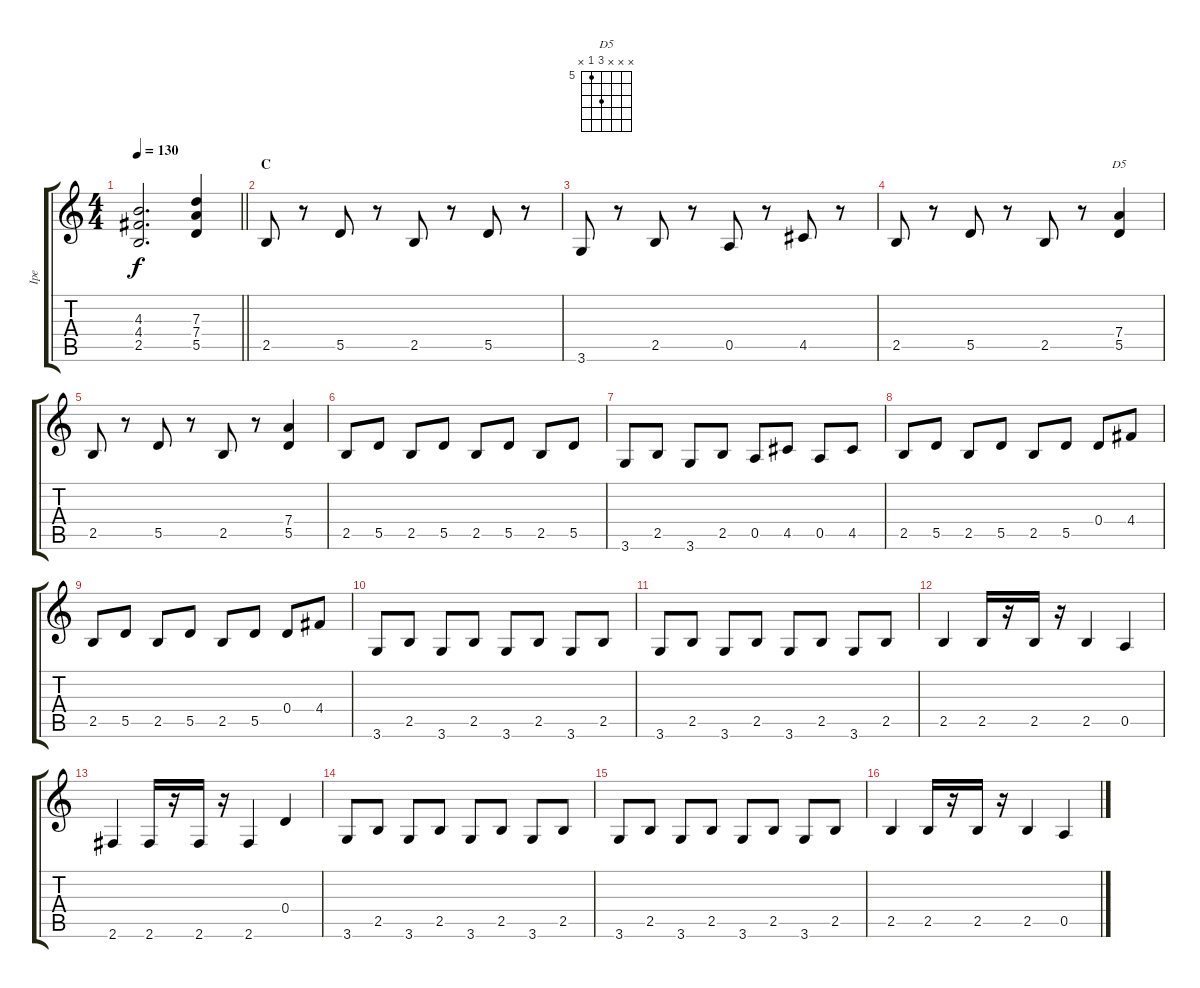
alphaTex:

\track ("Ipe" "Ipe") {instrument overdrivenguitar}
\staff {score tabs}
\tuning (E4 B3 G3 D3 A2 E2) {hide}
\chord ("D5" x x x 7 5 x) {firstfret 5}
\ts (4 4)
\tempo 130
\clef g2
\barLineRight lightlight
\ks c
(4.3 4.4 2.5).2{d dy f} (7.3 7.4 5.5).4 |
\section ("" "C")
2.5.8{instrument overdrivenguitar} r.8 5.5.8 r.8 2.5.8 r.8 5.5.8 r.8 |
3.6.8 r.8 2.5.8 r.8 0.5.8 r.8 4.5.8 r.8 |
2.5.8 r.8 5.5.8 r.8 2.5.8 r.8 (7.4 5.5).4{ch "D5"} |
2.5.8 r.8 5.5.8 r.8 2.5.8 r.8 (7.4 5.5).4 |
2.5.8 5.5.8 2.5.8 5.5.8 2.5.8 5.5.8 2.5.8 5.5.8 |
3.6.8 2.5.8 3.6.8 2.5.8 0.5.8 4.5.8 0.5.8 4.5.8 |
2.5.8 5.5.8 2.5.8 5.5.8 2.5.8 5.5.8 0.4.8 4.4.8 |
2.5.8 5.5.8 2.5.8 5.5.8 2.5.8 5.5.8 0.4.8 4.4.8 |
3.6.8 2.5.8 3.6.8 2.5.8 3.6.8 2.5.8 3.6.8 2.5.8 |
3.6.8 2.5.8 3.6.8 2.5.8 3.6.8 2.5.8 3.6.8 2.5.8 |
2.5.4 2.5.16 r.16 2.5.16 r.16 2.5.4 0.5.4 |
2.6.4 2.6.16 r.16 2.6.16 r.16 2.6.4 0.4.4 |
3.6.8 2.5.8 3.6.8 2.5.8 3.6.8 2.5.8 3.6.8 2.5.8 |
3.6.8 2.5.8 3.6.8 2.5.8 3.6.8 2.5.8 3.6.8 2.5.8 |
2.5.4 2.5.16 r.16 2.5.16 r.16 2.5.4 0.5.4
